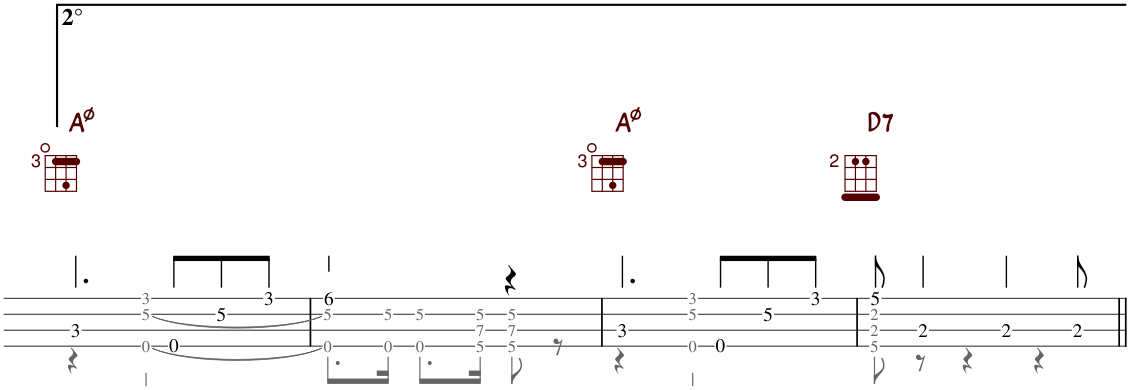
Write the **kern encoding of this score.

**kern	**harte
*part1	*part1
*staff1	*
*I"Ukulélé [Tablature]	*
!!LO:PB:g=z
*k[b-e-]	*
*M3/4	*
=30	=30
*^	*
4.e-/	4r	A:hdim7
.	[2g!i\ [2a!i\ 2cc!i\	.
8g/L	.	.
8a/	.	.
8cc/J	.	.
=31	=31	=31
2ee-/	8.g!i\] 8.a!i\]L	.
.	16g!i\ 16a!i\Jk	.
.	8.g!i\ 8.a!i\L	.
.	16cc!i\ 16g!i\ 16a!i\Jk	.
4r	8cc!i\ 8g!i\ 8a!i\	.
.	8r	.
=32	=32	=32
4.e-/	4r	A:hdim7
.	2g!i\ 2a!i\ 2cc!i\	.
8g/L	.	.
8a/	.	.
8cc/J	.	.
=33	=33	=33
!	!	!LO:H:kt=7
8dd/	8cc!i\ 8d!i\ 8f#!i\	D:7
4d/	8r	.
.	4r	.
4d/	.	.
.	4r	.
8d/	.	.
*v	*v	*
=||	=||
*-	*-
